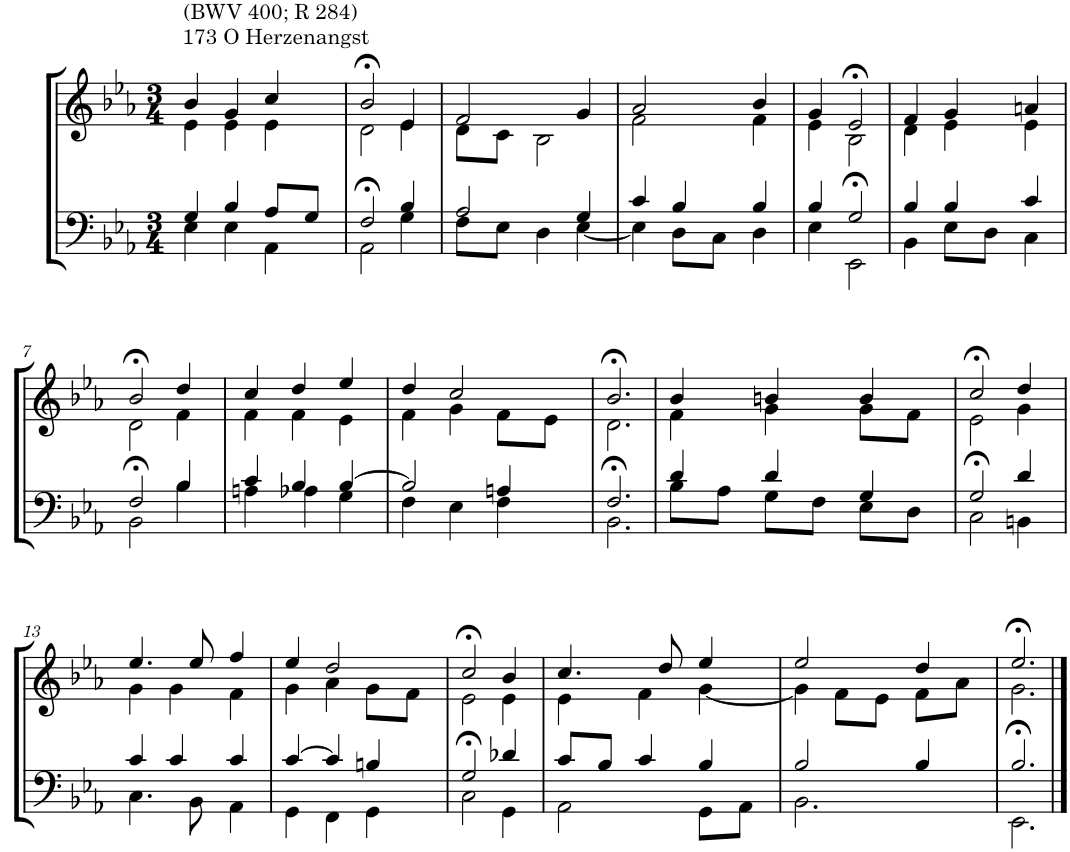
**kern	**kern
*part2	*part1
*staff2	*staff1
*I"Tenor/Baß	*I"Sopran/Alt
*clefF4	*clefG2
*k[b-e-a-]	*k[b-e-a-]
*M3/4	*M3/4
=1	=1
*^	*^
!	!	!LO:TX:a:t=173 O Herzenangst	!
!	!	!LO:TX:a:t=(BWV 400; R 284)	!
4G/	4E-\	4b-/	4e-\
4B-/	4E-\	4g/	4e-\
8A-/L	4AA-\	4cc/	4e-\
8G/J	.	.	.
=2	=2	=2	=2
2F/	2AA->\	2b->/	2d\
4B-/	4G\	4e-/	4e-\
=3	=3	=3	=3
2A-/	8F\L	2f/	8d\L
.	8E-\J	.	8c\J
.	4D\	.	2B-\
4G/	[4E-\	4g/	.
=4	=4	=4	=4
4c/	4E-\]	2a-/	2f\
4B-/	8D\L	.	.
.	8C\J	.	.
4B-/	4D\	4b-/	4f\
=5	=5	=5	=5
4B-/	4E-\	4g/	4e-\
2G/	2EE->\	2e->/	2B-\
=6	=6	=6	=6
4B-/	4BB-\	4f/	4d\
4B-/	8E-\L	4g/	4e-\
.	8D\J	.	.
4c/	4C\	4an/	4e-\
!!LO:LB:g=z	!!
=7	=7	=7	=7
2F/	2BB->\	2b->/	2d\
4B-/	4B-\	4dd/	4f\
=8	=8	=8	=8
4c/	4An\	4cc/	4f\
4B-/	4A-X\	4dd/	4f\
[4B-/	4G\	4ee-/	4e-\
=9	=9	=9	=9
2B-/]	4F\	4dd/	4f\
.	4E-\	2cc/	4g\
4An/	4F\	.	8f\L
.	.	.	8e-\J
=10	=10	=10	=10
2.F/	2.BB->\	2.b->/	2.d\
=11	=11	=11	=11
4d/	8B-\L	4b-/	4f\
.	8A-\J	.	.
4d/	8G\L	4bn/	4g\
.	8F\J	.	.
4G/	8E-\L	4b/	8g\L
.	8D\J	.	8f\J
=12	=12	=12	=12
2G/	2C>\	2cc>/	2e-\
4d/	4BBn\	4dd/	4g\
!!LO:LB:g=z	!!
=13	=13	=13	=13
4c/	4.C\	4.ee-/	4g\
4c/	.	.	4g\
.	8BB-\	8ee-/	.
4c/	4AA-\	4ff/	4f\
=14	=14	=14	=14
[4c/	4GG\	4ee-/	4g\
4c/]	4FF\	2dd/	4a-\
4Bn/	4GG\	.	8g\L
.	.	.	8f\J
=15	=15	=15	=15
2G/	2C>\	2cc>/	2e-\
4d-X/	4GG\	4b-/	4e-\
=16	=16	=16	=16
8c/L	2AA-\	4.cc/	4e-\
8B-/J	.	.	.
4c/	.	.	4f\
.	.	8dd/	.
4B-/	8GG\L	4ee-/	[4g\
.	8AA-\J	.	.
=17	=17	=17	=17
2B-/	2.BB-\	2ee-/	4g\]
.	.	.	8f\L
.	.	.	8e-\J
4B-/	.	4dd/	8f\L
.	.	.	8a-\J
=18	=18	=18	=18
2.B-/	2.EE->\	2.ee->/	2.g\
*v	*v	*	*
*	*v	*v
==	==
*-	*-
